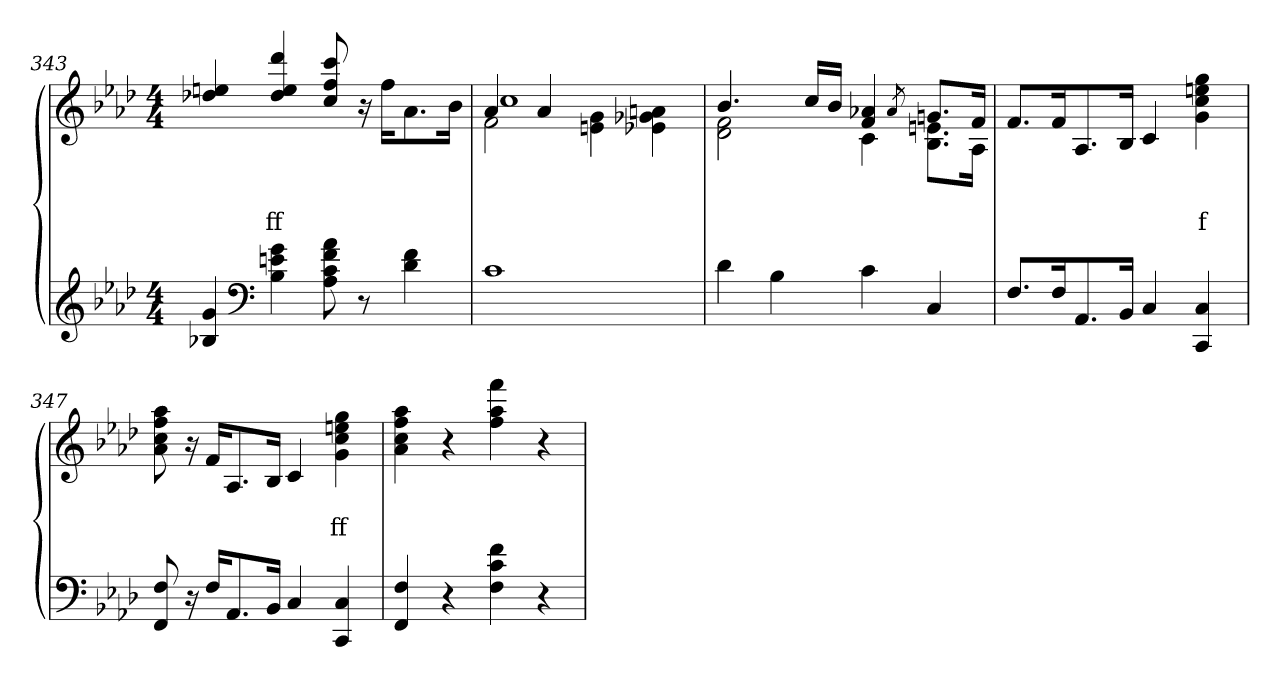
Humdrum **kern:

**kern	**kern	**text	**text
*part2	*part1	*part1	*part1
*staff2	*staff1	*staff1	*staff1
*clefG2	*clefG2	*	*
*k[b-e-a-d-]	*k[b-e-a-d-]	*	*
*M4/4	*M4/4	*	*
=343	=343	=343	=343
4g 4B-X	4een/ 4dd-X/	.	.
*clefF4	*	*	*
4g 4en 4B-	4ddd-/ 4ee/ 4dd-/	.	ff
8a- 8f 8c 8A-	8ccc/ 8ff/ 8cc/	.	.
8r	16r	.	p
.	16ffKL	.	.
4f 4d-	8.a-	.	.
.	16b-Jk	.	.
=344	=344	=344	=344
*	*^	*	*
*	*	*^	*	*
1c	4a-	2f	1cc	.	.
.	4a-	.	.	.	.
.	4g\ 4en\	2ryy	.	.	.
.	4an\ 4g-X\ 4e-X\	.	.	.	.
*	*	*v	*v	*	*
=345	=345	=345	=345	=345
4d-	4.b-	2f 2d-	.	.
4B-	.	.	.	.
.	16ccLL	.	.	.
.	16b-JJ	.	.	.
4c	4a-X 4f	4c	.	.
.	8qa-/	.	.	.
4C	8.gnL	8.en 8.B-L	.	.
.	16fJk	16A-Jk	.	.
*	*v	*v	*	*
=346	=346	=346	=346
8.FL	8.fL	.	.
16F	16f	.	.
8.AA-	8.A-	.	.
16BB-Jk	16B-Jk	.	.
4C	4c	.	.
4C 4CC	4gg 4een 4cc 4g	.	f
=347	=347	=347	=347
8F 8FF	8aa- 8ff 8cc 8a-	.	.
16r	16r	.	.
16FKL	16fKL	.	.
8.AA-	8.A-	.	.
16BB-Jk	16B-Jk	.	.
4C	4c	.	.
4C 4CC	4gg 4een 4cc 4g	.	ff
=348	=348	=348	=348
4F/ 4FF/	4aa- 4ff 4cc 4a-	.	.
4r	4r	.	.
4f 4c 4F	4fff 4aa- 4ff	.	.
4r	4r	.	.
=	=	=	=
*-	*-	*-	*-
